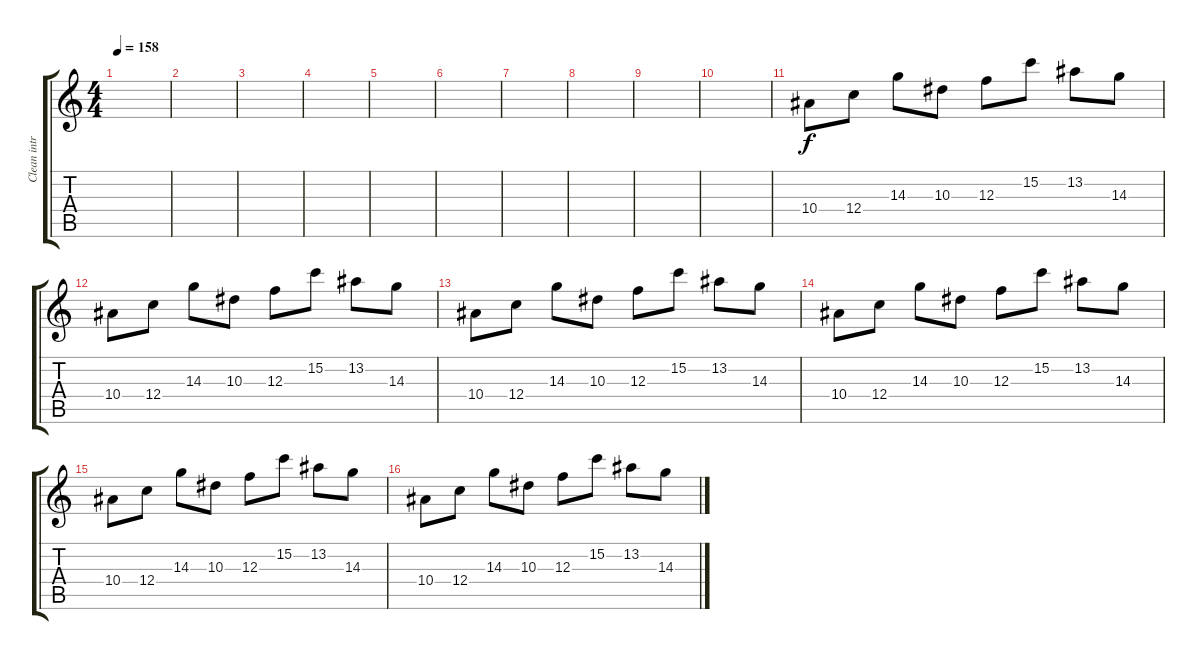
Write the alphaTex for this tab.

\track ("Clean intro" "Clean intr") {instrument electricguitarclean}
\staff {score tabs}
\tuning (D4 A3 F3 C3 G2 C2) {hide}
\ts (4 4)
\tempo 158
\clef g2
\ks c
|
|
|
|
|
|
|
|
|
|
10.4.8 12.4.8 14.3.8 10.3.8 12.3.8 15.2.8 13.2.8 14.3.8 |
10.4.8 12.4.8 14.3.8 10.3.8 12.3.8 15.2.8 13.2.8 14.3.8 |
10.4.8 12.4.8 14.3.8 10.3.8 12.3.8 15.2.8 13.2.8 14.3.8 |
10.4.8 12.4.8 14.3.8 10.3.8 12.3.8 15.2.8 13.2.8 14.3.8 |
10.4.8 12.4.8 14.3.8 10.3.8 12.3.8 15.2.8 13.2.8 14.3.8 |
10.4.8 12.4.8 14.3.8 10.3.8 12.3.8 15.2.8 13.2.8 14.3.8
